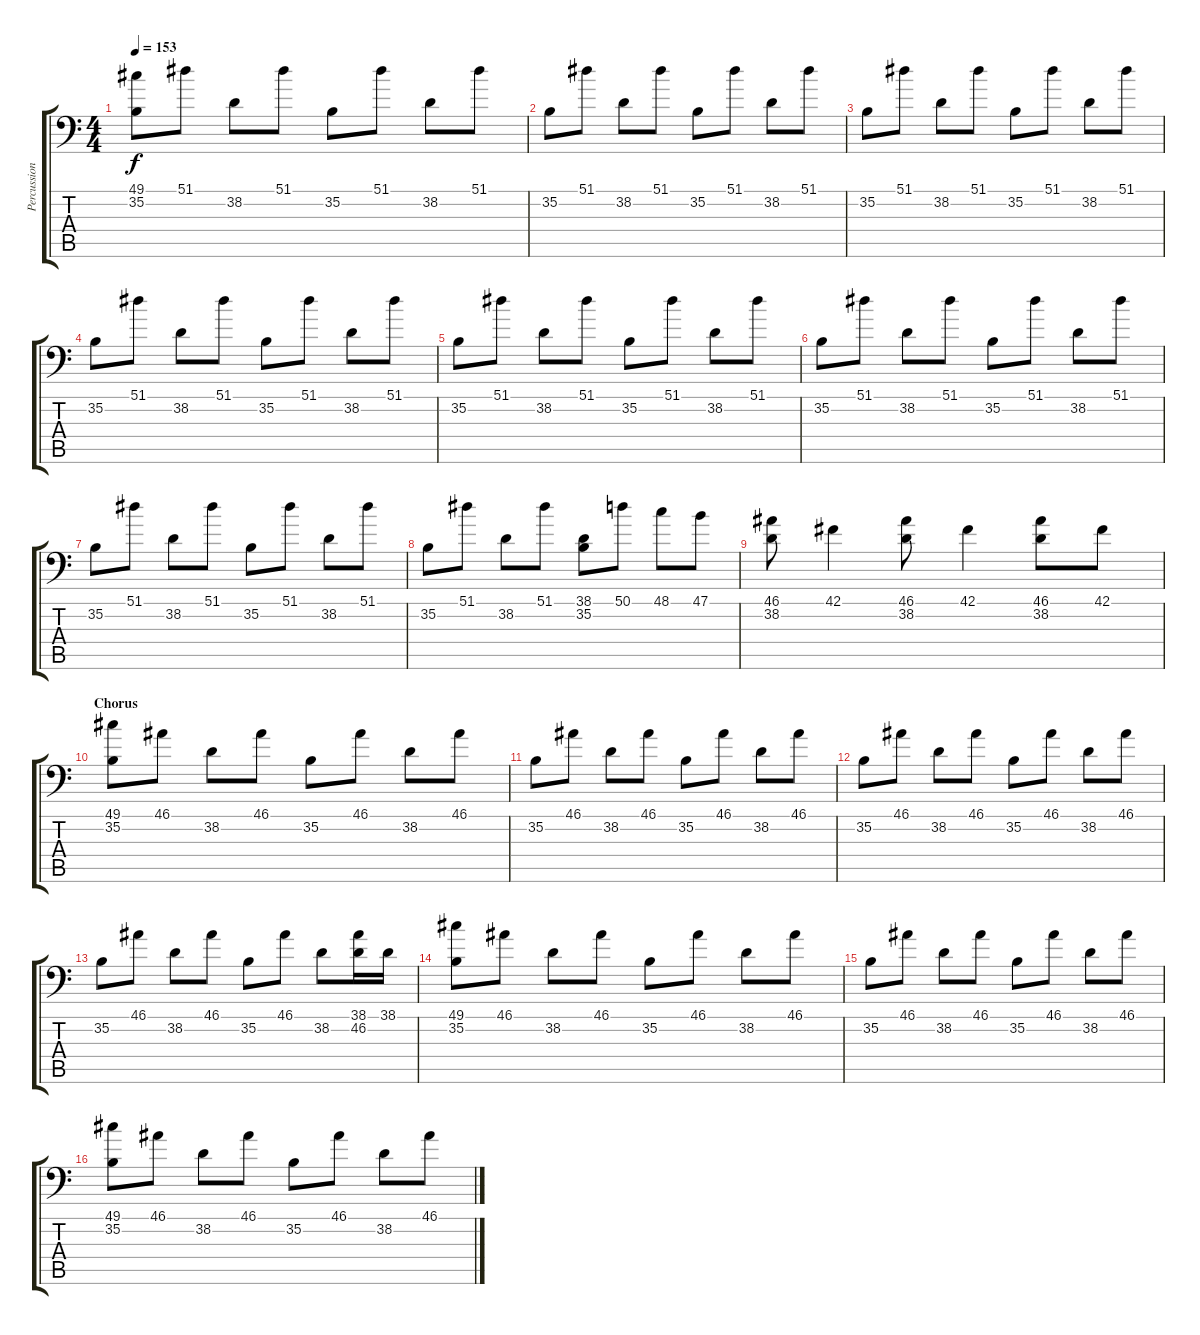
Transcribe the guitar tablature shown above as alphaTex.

\track ("Percussion" "Percussion") {instrument acousticgrandpiano}
\staff {score tabs}
\tuning (C-1 C-1 C-1 C-1 C-1 C-1) {hide}
\ts (4 4)
\tempo 153
\clef f4
\ks c
(49.1 35.2).8{dy f} 51.1.8 38.2.8 51.1.8 35.2.8 51.1.8 38.2.8 51.1.8 |
35.2.8 51.1.8 38.2.8 51.1.8 35.2.8 51.1.8 38.2.8 51.1.8 |
35.2.8 51.1.8 38.2.8 51.1.8 35.2.8 51.1.8 38.2.8 51.1.8 |
35.2.8 51.1.8 38.2.8 51.1.8 35.2.8 51.1.8 38.2.8 51.1.8 |
35.2.8 51.1.8 38.2.8 51.1.8 35.2.8 51.1.8 38.2.8 51.1.8 |
35.2.8 51.1.8 38.2.8 51.1.8 35.2.8 51.1.8 38.2.8 51.1.8 |
35.2.8 51.1.8 38.2.8 51.1.8 35.2.8 51.1.8 38.2.8 51.1.8 |
35.2.8 51.1.8 38.2.8 51.1.8 (38.1 35.2).8 50.1.8 48.1.8 47.1.8 |
(46.1 38.2).8 42.1.4 (46.1 38.2).8 42.1.4 (46.1 38.2).8 42.1.8 |
\section ("" "Chorus")
(49.1 35.2).8 46.1.8 38.2.8 46.1.8 35.2.8 46.1.8 38.2.8 46.1.8 |
35.2.8 46.1.8 38.2.8 46.1.8 35.2.8 46.1.8 38.2.8 46.1.8 |
35.2.8 46.1.8 38.2.8 46.1.8 35.2.8 46.1.8 38.2.8 46.1.8 |
35.2.8 46.1.8 38.2.8 46.1.8 35.2.8 46.1.8 38.2.8 (38.1 46.2).16 38.1.16 |
(49.1 35.2).8 46.1.8 38.2.8 46.1.8 35.2.8 46.1.8 38.2.8 46.1.8 |
35.2.8 46.1.8 38.2.8 46.1.8 35.2.8 46.1.8 38.2.8 46.1.8 |
(49.1 35.2).8 46.1.8 38.2.8 46.1.8 35.2.8 46.1.8 38.2.8 46.1.8
